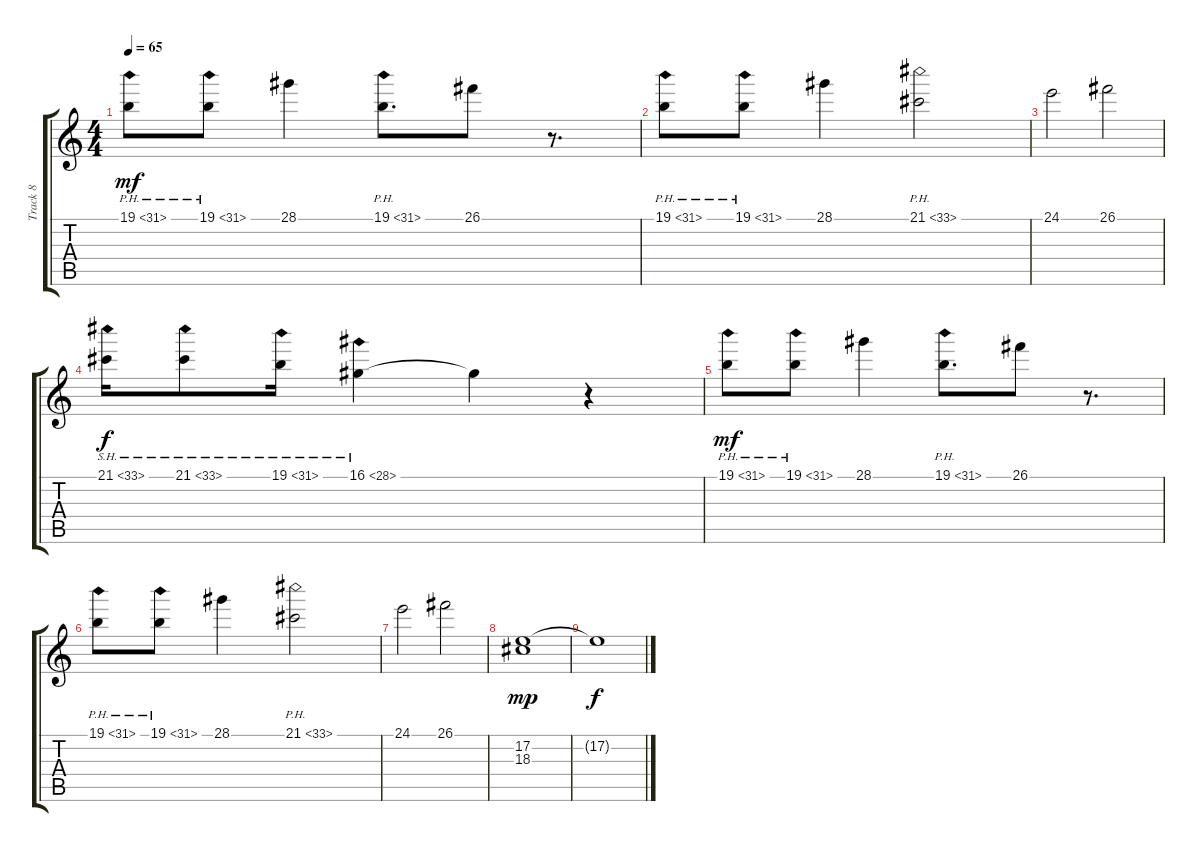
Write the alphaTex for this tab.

\track ("Track 8" "Track 8") {instrument fx7echoes}
\staff {score tabs}
\tuning (E4 B3 G3 D3 A2 E2) {hide}
\ts (4 4)
\tempo 65
\clef g2
\ks c
19.1{ph 12}.8{dy mf} 19.1{ph 12}.8 28.1.4 19.1{ph 12}.8{d} 26.1.8 r.8{d} |
19.1{ph 12}.8 19.1{ph 12}.8 28.1.4 21.1{ph 12}.2 |
24.1.2 26.1.2 |
21.1{sh 12}.16{dy f} 21.1{sh 12}.8 19.1{sh 12}.16 16.1{sh 12}.4 16.1{t}.4 r.4 |
19.1{ph 12}.8{dy mf} 19.1{ph 12}.8 28.1.4 19.1{ph 12}.8{d} 26.1.8 r.8{d} |
19.1{ph 12}.8 19.1{ph 12}.8 28.1.4 21.1{ph 12}.2 |
24.1.2 26.1.2 |
(17.2 18.3).1{dy mp} |
17.2{t}.1{dy f}
